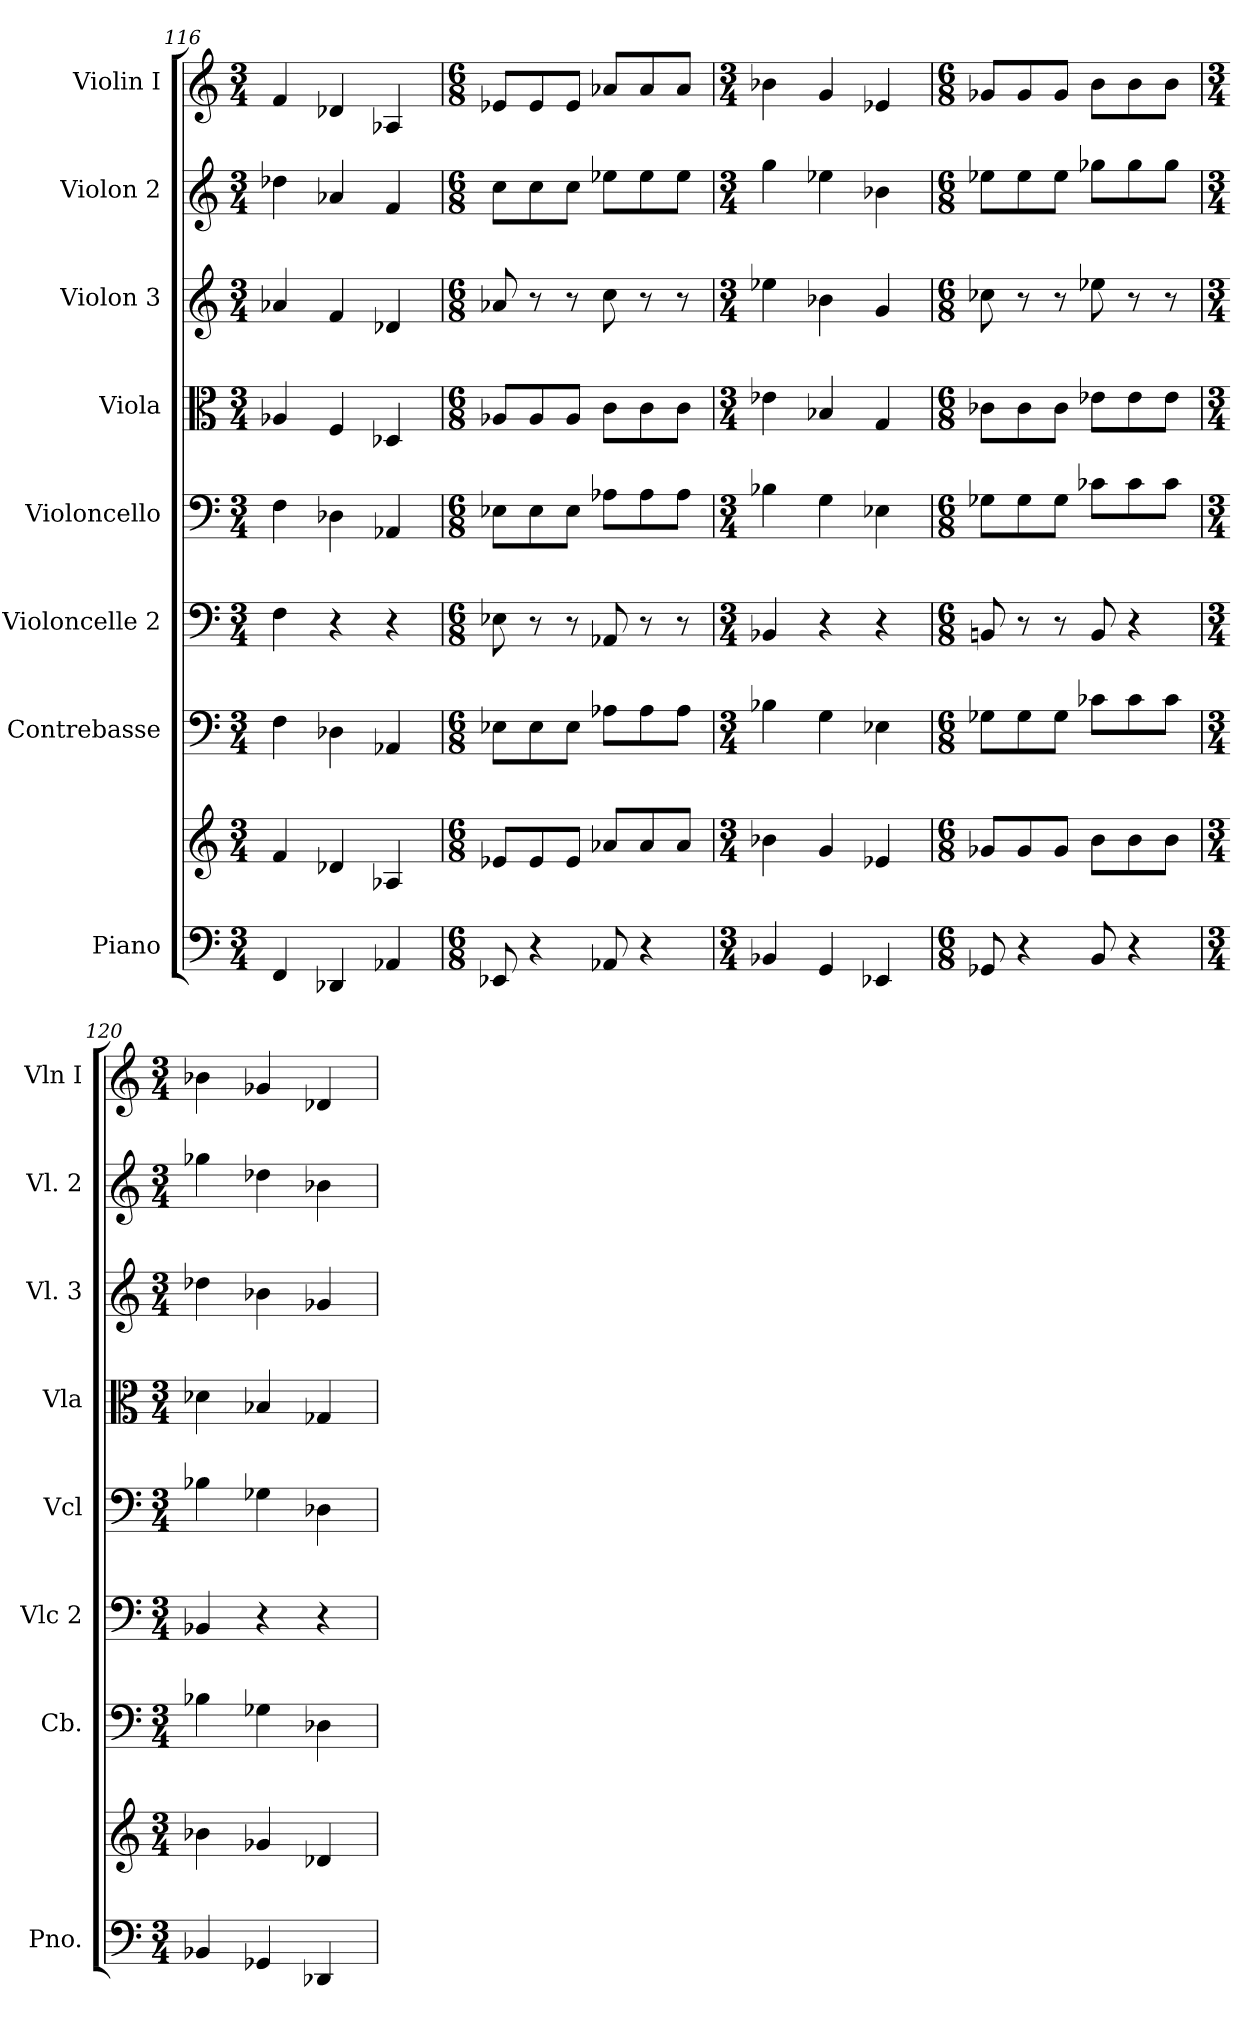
**kern	**kern	**kern	**kern	**kern	**kern	**kern	**kern	**kern
*part8	*part8	*part7	*part6	*part5	*part4	*part3	*part2	*part1
*staff9	*staff8	*staff7	*staff6	*staff5	*staff4	*staff3	*staff2	*staff1
*I"Piano	*	*I"Contrebasse	*I"Violoncelle 2	*I"Violoncello	*I"Viola	*I"Violon 3	*I"Violon 2	*I"Violin I
*I'Pno.	*	*I'Cb.	*I'Vlc 2	*I'Vcl	*I'Vla	*I'Vl. 3	*I'Vl. 2	*I'Vln I
*clefF4	*clefG2	*clefF4	*clefF4	*clefF4	*clefC3	*clefG2	*clefG2	*clefG2
*	*	*ITrd7c12	*	*	*	*	*	*
*k[]	*k[]	*k[]	*k[]	*k[]	*k[]	*k[]	*k[]	*k[]
*M3/4	*M3/4	*M3/4	*M3/4	*M3/4	*M3/4	*M3/4	*M3/4	*M3/4
=116	=116	=116	=116	=116	=116	=116	=116	=116
4FF/	4f/	4FF\	4F\	4F\	4A-X/	4a-X/	4dd-X\	4f/
4DD-X/	4d-X/	4DD-X\	4r	4D-X\	4F/	4f/	4a-X/	4d-X/
4AA-X/	4A-X/	4AAA-X/	4r	4AA-X/	4D-X/	4d-X/	4f/	4A-X/
=117	=117	=117	=117	=117	=117	=117	=117	=117
*M6/8	*M6/8	*M6/8	*M6/8	*M6/8	*M6/8	*M6/8	*M6/8	*M6/8
8EE-X/	8e-X/L	8EE-X\L	8E-X\	8E-X\L	8A-X/L	8a-X/	8cc\L	8e-X/L
4r	8e-/	8EE-\	8r	8E-\	8A-/	8r	8cc\	8e-/
.	8e-/J	8EE-\J	8r	8E-\J	8A-/J	8r	8cc\J	8e-/J
8AA-X/	8a-X/L	8AA-X\L	8AA-X/	8A-X\L	8c\L	8cc\	8ee-X\L	8a-X/L
4r	8a-/	8AA-\	8r	8A-\	8c\	8r	8ee-\	8a-/
.	8a-/J	8AA-\J	8r	8A-\J	8c\J	8r	8ee-\J	8a-/J
=118	=118	=118	=118	=118	=118	=118	=118	=118
*M3/4	*M3/4	*M3/4	*M3/4	*M3/4	*M3/4	*M3/4	*M3/4	*M3/4
4BB-X/	4b-X\	4BB-X\	4BB-X/	4B-X\	4e-X\	4ee-X\	4gg\	4b-X\
4GG/	4g/	4GG\	4r	4G\	4B-X/	4b-X\	4ee-X\	4g/
4EE-X/	4e-X/	4EE-X\	4r	4E-X\	4G/	4g/	4b-X\	4e-X/
=119	=119	=119	=119	=119	=119	=119	=119	=119
*M6/8	*M6/8	*M6/8	*M6/8	*M6/8	*M6/8	*M6/8	*M6/8	*M6/8
8GG-X/	8g-X/L	8GG-X\L	8BBn/	8G-X\L	8c-X\L	8cc-X\	8ee-X\L	8g-X/L
4r	8g-/	8GG-\	8r	8G-\	8c-\	8r	8ee-\	8g-/
.	8g-/J	8GG-\J	8r	8G-\J	8c-\J	8r	8ee-\J	8g-/J
8BB/	8b\L	8C-X\L	8BB/	8c-X\L	8e-X\L	8ee-X\	8gg-X\L	8b\L
4r	8b\	8C-\	4r	8c-\	8e-\	8r	8gg-\	8b\
.	8b\J	8C-\J	.	8c-\J	8e-\J	8r	8gg-\J	8b\J
!!LO:PB:g=z
=120	=120	=120	=120	=120	=120	=120	=120	=120
*M3/4	*M3/4	*M3/4	*M3/4	*M3/4	*M3/4	*M3/4	*M3/4	*M3/4
4BB-X/	4b-X\	4BB-X\	4BB-X/	4B-X\	4d-X\	4dd-X\	4gg-X\	4b-X\
4GG-X/	4g-X/	4GG-X\	4r	4G-X\	4B-X/	4b-X\	4dd-X\	4g-X/
4DD-X/	4d-X/	4DD-X\	4r	4D-X\	4G-X/	4g-X/	4b-X\	4d-X/
=	=	=	=	=	=	=	=	=
*-	*-	*-	*-	*-	*-	*-	*-	*-
